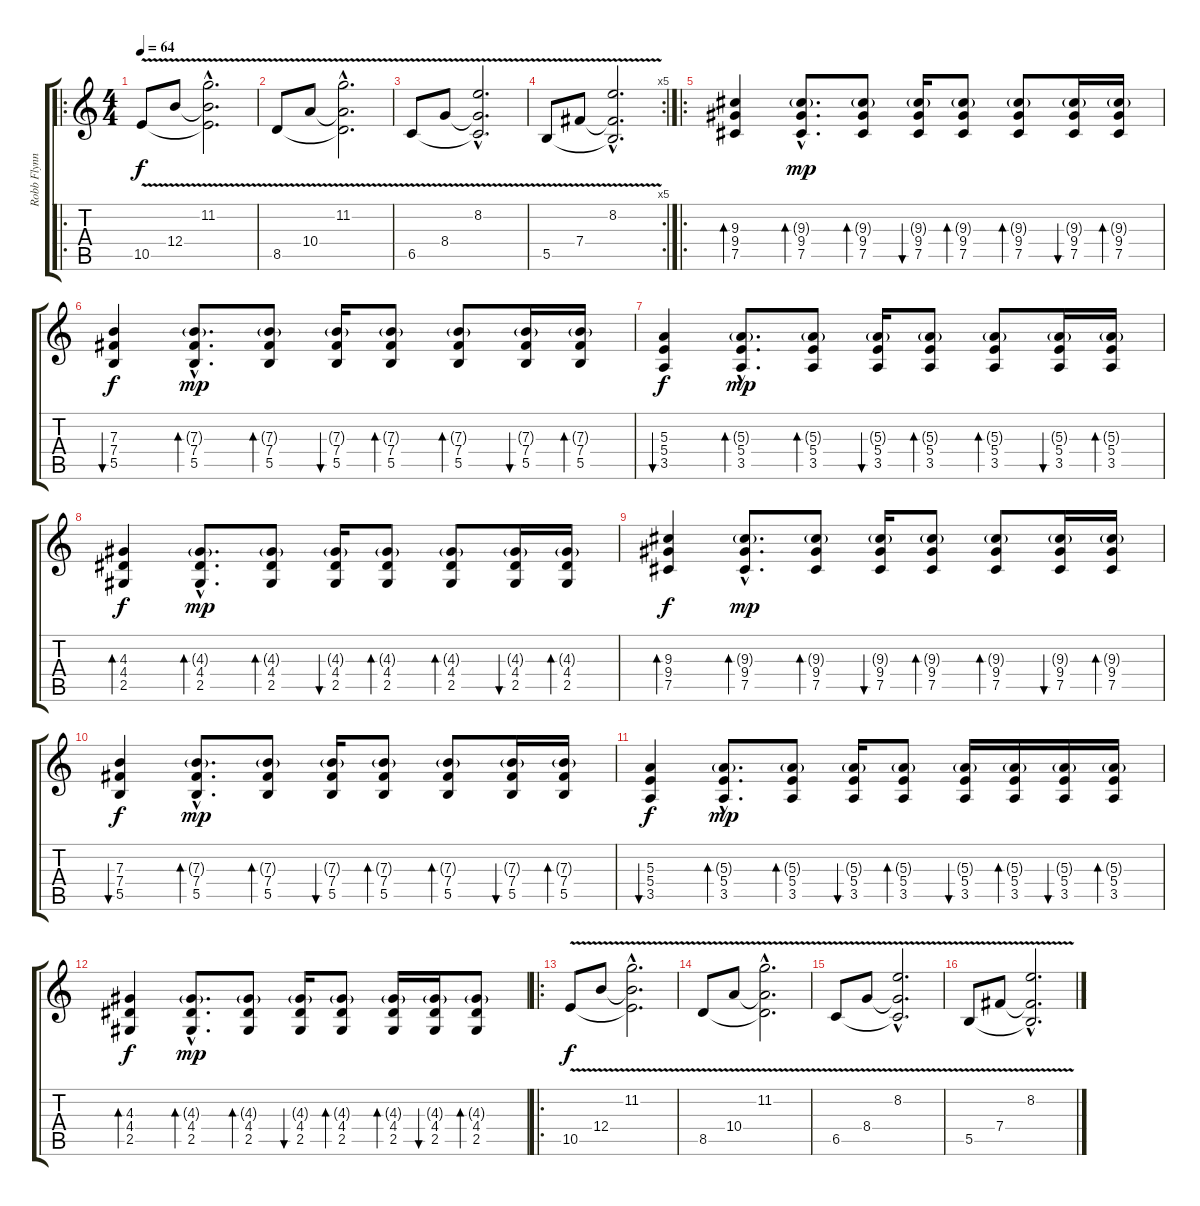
\track ("Robb Flynn" "Robb Flynn") {instrument electricguitarjazz}
\staff {score tabs}
\tuning (Db4 Ab3 E3 B2 Gb2 B1) {hide}
\ro
\ts (4 4)
\tempo 64
\clef g2
\ks c
10.5{v}.8{dy f instrument electricguitarjazz} 12.4{v}.8 (11.2{v hac} 12.4{hac t} 10.5{hac t}).2{d} |
8.5{v}.8 10.4{v}.8 (11.2{v hac} 10.4{hac t} 8.5{hac t}).2{d} |
6.5{v}.8 8.4{v}.8 (8.2{v hac} 8.4{hac t} 6.5{hac t}).2{d} |
\rc 5
5.5{v}.8 7.4{v}.8 (8.2{v hac} 7.4{hac t} 5.5{hac t}).2{d} |
\ro
(9.3 9.4 7.5).4{bd 120} (9.3{g hac} 9.4{hac} 7.5{hac}).8{d bd 120 dy mp} (9.3{g} 9.4 7.5).8{bd 120} (9.3{g} 9.4 7.5).16{bu 120} (9.3{g} 9.4 7.5).8{bd 120} (9.3{g} 9.4 7.5).8{bd 120} (9.3{g} 9.4 7.5).16{bu 120} (9.3{g} 9.4 7.5).16{bd 60} |
(7.3 7.4 5.5).4{bu 120 dy f} (7.3{g hac} 7.4{hac} 5.5{hac}).8{d bd 120 dy mp} (7.3{g} 7.4 5.5).8{bd 120} (7.3{g} 7.4 5.5).16{bu 120} (7.3{g} 7.4 5.5).8{bd 120} (7.3{g} 7.4 5.5).8{bd 120} (7.3{g} 7.4 5.5).16{bu 120} (7.3{g} 7.4 5.5).16{bd 60} |
(5.3 5.4 3.5).4{bu 120 dy f} (5.3{g hac} 5.4{hac} 3.5{hac}).8{d bd 120 dy mp} (5.3{g} 5.4 3.5).8{bd 120} (5.3{g} 5.4 3.5).16{bu 120} (5.3{g} 5.4 3.5).8{bd 120} (5.3{g} 5.4 3.5).8{bd 120} (5.3{g} 5.4 3.5).16{bu 120} (5.3{g} 5.4 3.5).16{bd 60} |
(4.3 4.4 2.5).4{bd 120 dy f} (4.3{g hac} 4.4{hac} 2.5{hac}).8{d bd 120 dy mp} (4.3{g} 4.4 2.5).8{bd 120} (4.3{g} 4.4 2.5).16{bu 120} (4.3{g} 4.4 2.5).8{bd 120} (4.3{g} 4.4 2.5).8{bd 120} (4.3{g} 4.4 2.5).16{bu 120} (4.3{g} 4.4 2.5).16{bd 60} |
(9.3 9.4 7.5).4{bd 120 dy f} (9.3{g hac} 9.4{hac} 7.5{hac}).8{d bd 120 dy mp} (9.3{g} 9.4 7.5).8{bd 120} (9.3{g} 9.4 7.5).16{bu 120} (9.3{g} 9.4 7.5).8{bd 120} (9.3{g} 9.4 7.5).8{bd 120} (9.3{g} 9.4 7.5).16{bu 120} (9.3{g} 9.4 7.5).16{bd 60} |
(7.3 7.4 5.5).4{bu 120 dy f} (7.3{g hac} 7.4{hac} 5.5{hac}).8{d bd 120 dy mp} (7.3{g} 7.4 5.5).8{bd 120} (7.3{g} 7.4 5.5).16{bu 120} (7.3{g} 7.4 5.5).8{bd 120} (7.3{g} 7.4 5.5).8{bd 120} (7.3{g} 7.4 5.5).16{bu 120} (7.3{g} 7.4 5.5).16{bd 60} |
(5.3 5.4 3.5).4{bu 120 dy f} (5.3{g hac} 5.4{hac} 3.5{hac}).8{d bd 120 dy mp} (5.3{g} 5.4 3.5).8{bd 120} (5.3{g} 5.4 3.5).16{bu 120} (5.3{g} 5.4 3.5).8{bd 120} (5.3{g} 5.4 3.5).16{bu 120} (5.3{g} 5.4 3.5).16{bd 120} (5.3{g} 5.4 3.5).16{bu 120} (5.3{g} 5.4 3.5).16{bd 60} |
(4.3 4.4 2.5).4{bd 120 dy f} (4.3{g hac} 4.4{hac} 2.5{hac}).8{d bd 120 dy mp} (4.3{g} 4.4 2.5).8{bd 120} (4.3{g} 4.4 2.5).16{bu 120} (4.3{g} 4.4 2.5).8{bd 120} (4.3{g} 4.4 2.5).16{bd 120} (4.3{g} 4.4 2.5).16{bu 120} (4.3{g} 4.4 2.5).8{bd 60} |
\ro
10.5{v}.8{dy f} 12.4{v}.8 (11.2{v hac} 12.4{hac t} 10.5{hac t}).2{d} |
8.5{v}.8 10.4{v}.8 (11.2{v hac} 10.4{hac t} 8.5{hac t}).2{d} |
6.5{v}.8 8.4{v}.8 (8.2{v hac} 8.4{hac t} 6.5{hac t}).2{d} |
5.5{v}.8 7.4{v}.8 (8.2{v hac} 7.4{hac t} 5.5{hac t}).2{d}
